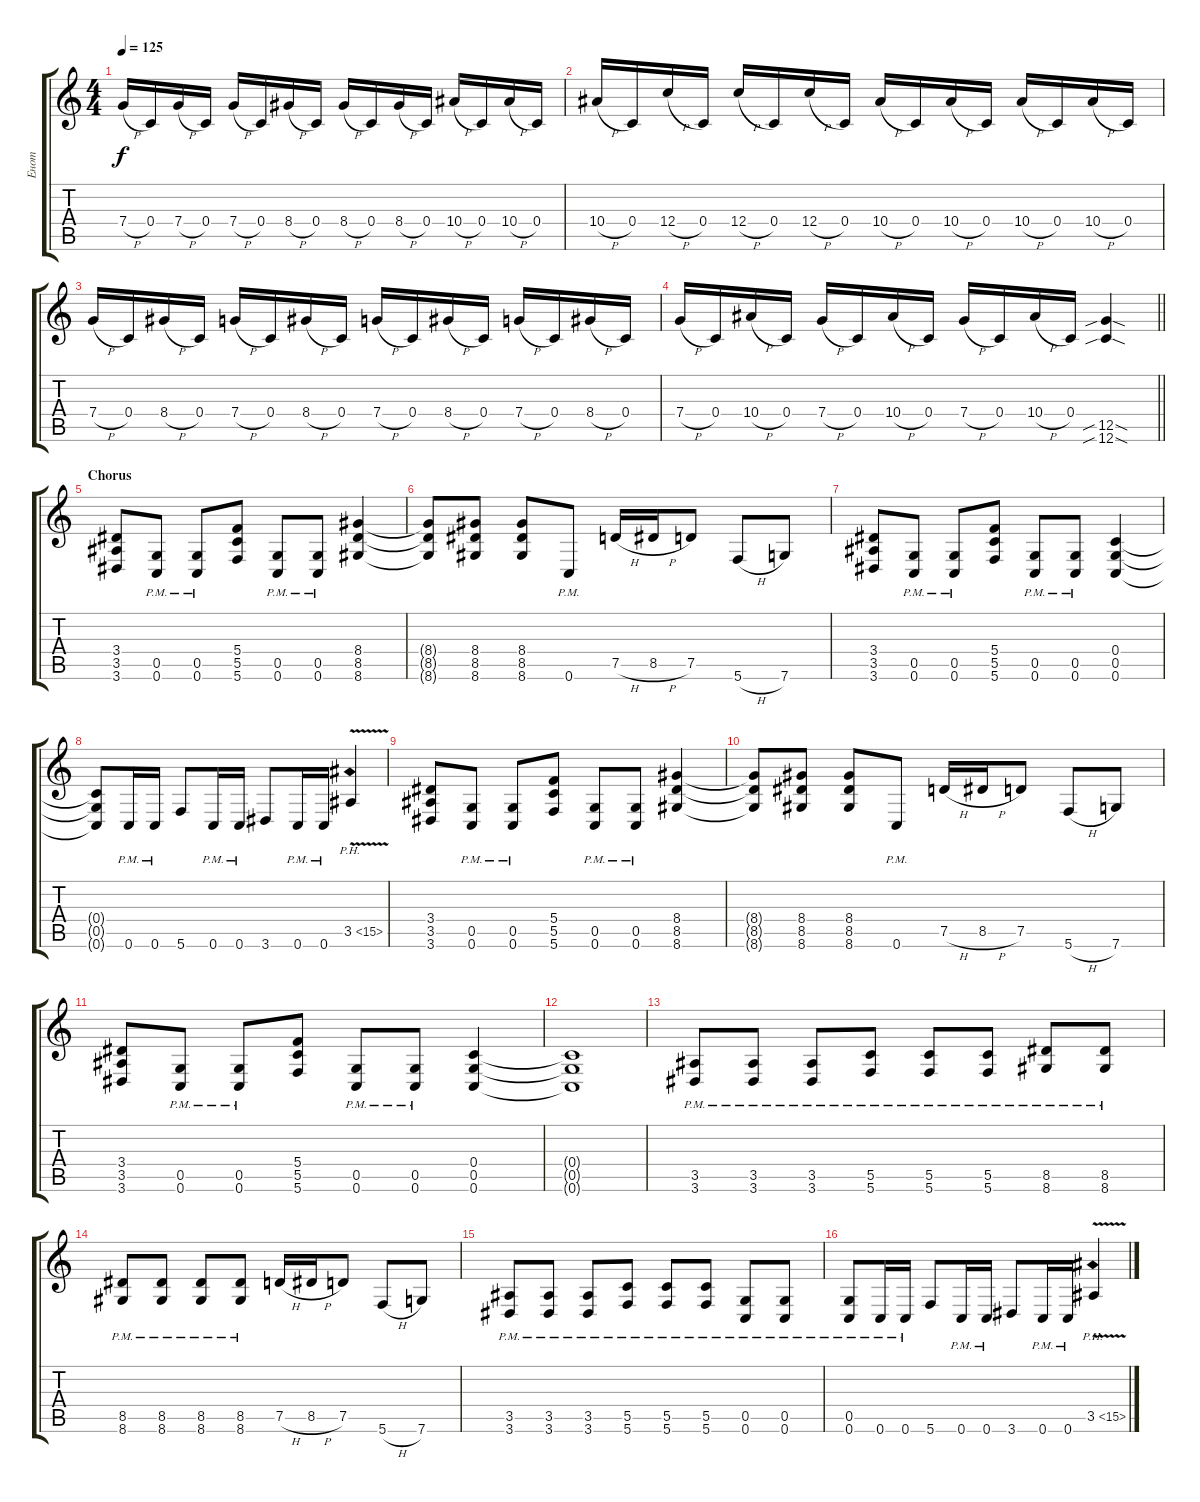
\track ("Енот" "Енот") {instrument distortionguitar}
\staff {score tabs}
\tuning (D4 A3 F3 C3 G2 C2) {hide}
\ts (4 4)
\tempo 125
\clef g2
\ks c
7.4{h}.16{dy f} 0.4.16 7.4{h}.16 0.4.16 7.4{h}.16 0.4.16 8.4{h}.16 0.4.16 8.4{h}.16 0.4.16 8.4{h}.16 0.4.16 10.4{h}.16 0.4.16 10.4{h}.16 0.4.16 |
10.4{h}.16 0.4.16 12.4{h}.16 0.4.16 12.4{h}.16 0.4.16 12.4{h}.16 0.4.16 10.4{h}.16 0.4.16 10.4{h}.16 0.4.16 10.4{h}.16 0.4.16 10.4{h}.16 0.4.16 |
7.4{h}.16 0.4.16 8.4{h}.16 0.4.16 7.4{h}.16 0.4.16 8.4{h}.16 0.4.16 7.4{h}.16 0.4.16 8.4{h}.16 0.4.16 7.4{h}.16 0.4.16 8.4{h}.16 0.4.16 |
\barLineRight lightlight
7.4{h}.16 0.4.16 10.4{h}.16 0.4.16 7.4{h}.16 0.4.16 10.4{h}.16 0.4.16 7.4{h}.16 0.4.16 10.4{h}.16 0.4.16 (12.5{sib sod} 12.6{sib sod}).4 |
\section ("" "Chorus")
(3.4 3.5 3.6).8 (0.5{pm} 0.6{pm}).8 (0.5{pm} 0.6{pm}).8 (5.4 5.5 5.6).8 (0.5{pm} 0.6{pm}).8 (0.5{pm} 0.6{pm}).8 (8.4 8.5 8.6).4 |
(8.4{t} 8.5{t} 8.6{t}).8 (8.4 8.5 8.6).8 (8.4 8.5 8.6).8 0.6{pm}.8 7.5{h}.16 8.5{h}.16 7.5.8 5.6{h}.8 7.6.8 |
(3.4 3.5 3.6).8 (0.5{pm} 0.6{pm}).8 (0.5{pm} 0.6{pm}).8 (5.4 5.5 5.6).8 (0.5{pm} 0.6{pm}).8 (0.5{pm} 0.6{pm}).8 (0.4 0.5 0.6).4 |
(0.4{t} 0.5{t} 0.6{t}).8 0.6{pm}.16 0.6{pm}.16 5.6.8 0.6{pm}.16 0.6{pm}.16 3.6.8 0.6{pm}.16 0.6{pm}.16 3.5{ph 12 v}.4 |
(3.4 3.5 3.6).8 (0.5{pm} 0.6{pm}).8 (0.5{pm} 0.6{pm}).8 (5.4 5.5 5.6).8 (0.5{pm} 0.6{pm}).8 (0.5{pm} 0.6{pm}).8 (8.4 8.5 8.6).4 |
(8.4{t} 8.5{t} 8.6{t}).8 (8.4 8.5 8.6).8 (8.4 8.5 8.6).8 0.6{pm}.8 7.5{h}.16 8.5{h}.16 7.5.8 5.6{h}.8 7.6.8 |
(3.4 3.5 3.6).8 (0.5{pm} 0.6{pm}).8 (0.5{pm} 0.6{pm}).8 (5.4 5.5 5.6).8 (0.5{pm} 0.6{pm}).8 (0.5{pm} 0.6{pm}).8 (0.4 0.5 0.6).4 |
(0.4{t} 0.5{t} 0.6{t}).1 |
(3.5{pm} 3.6{pm}).8 (3.5{pm} 3.6{pm}).8 (3.5{pm} 3.6{pm}).8 (5.5{pm} 5.6{pm}).8 (5.5{pm} 5.6{pm}).8 (5.5{pm} 5.6{pm}).8 (8.5{pm} 8.6{pm}).8 (8.5{pm} 8.6{pm}).8 |
(8.5{pm} 8.6{pm}).8 (8.5{pm} 8.6{pm}).8 (8.5{pm} 8.6{pm}).8 (8.5{pm} 8.6{pm}).8 7.5{h}.16 8.5{h}.16 7.5.8 5.6{h}.8 7.6.8 |
(3.5{pm} 3.6{pm}).8 (3.5{pm} 3.6{pm}).8 (3.5{pm} 3.6{pm}).8 (5.5{pm} 5.6{pm}).8 (5.5{pm} 5.6{pm}).8 (5.5{pm} 5.6{pm}).8 (0.5{pm} 0.6{pm}).8 (0.5{pm} 0.6{pm}).8 |
(0.5{pm} 0.6{pm}).8 0.6{pm}.16 0.6{pm}.16 5.6.8 0.6{pm}.16 0.6{pm}.16 3.6.8 0.6{pm}.16 0.6{pm}.16 3.5{ph 12 v}.4
